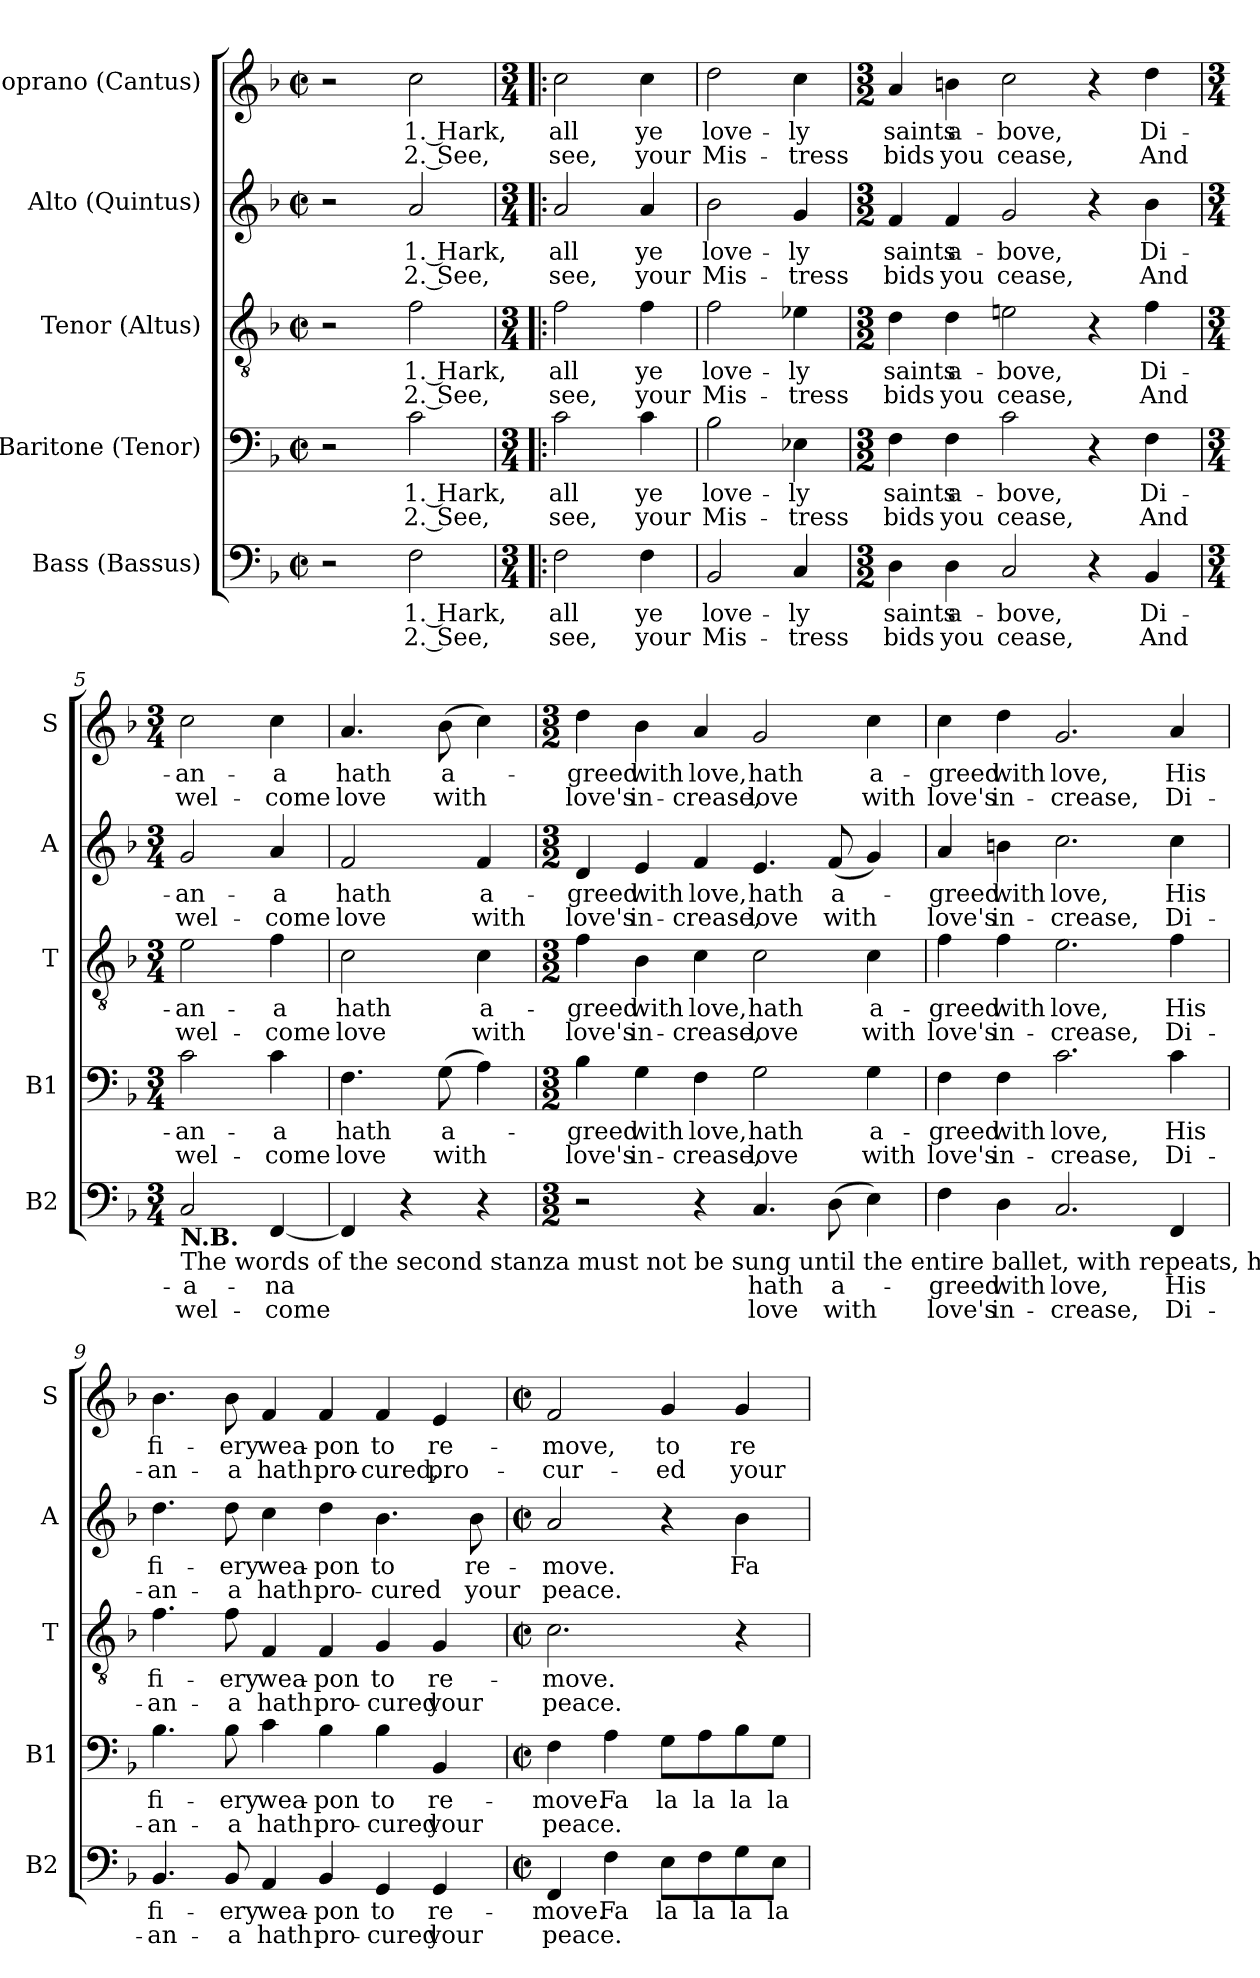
**kern	**text	**text	**kern	**text	**text	**kern	**text	**text	**kern	**text	**text	**kern	**text	**text
*part5	*part5	*part5	*part4	*part4	*part4	*part3	*part3	*part3	*part2	*part2	*part2	*part1	*part1	*part1
*staff5	*staff5	*staff5	*staff4	*staff4	*staff4	*staff3	*staff3	*staff3	*staff2	*staff2	*staff2	*staff1	*staff1	*staff1
*I"Bass (Bassus)	*	*	*I"Baritone (Tenor)	*	*	*I"Tenor (Altus)	*	*	*I"Alto (Quintus)	*	*	*I"Soprano (Cantus)	*	*
*I'B2	*	*	*I'B1	*	*	*I'T	*	*	*I'A	*	*	*I'S	*	*
*clefF4	*	*	*clefF4	*	*	*clefGv2	*	*	*clefG2	*	*	*clefG2	*	*
*k[b-]	*	*	*k[b-]	*	*	*k[b-]	*	*	*k[b-]	*	*	*k[b-]	*	*
*M2/2	*	*	*M2/2	*	*	*M2/2	*	*	*M2/2	*	*	*M2/2	*	*
*met(c|)	*	*	*met(c|)	*	*	*met(c|)	*	*	*met(c|)	*	*	*met(c|)	*	*
*MM185	*	*	*MM185	*	*	*MM185	*	*	*MM185	*	*	*MM185	*	*
=1	=1	=1	=1	=1	=1	=1	=1	=1	=1	=1	=1	=1	=1	=1
2r	.	.	2r	.	.	2r	.	.	2r	.	.	2r	.	.
!	!LO:LY:b	!LO:LY:b	!	!LO:LY:b	!LO:LY:b	!	!LO:LY:b	!LO:LY:b	!	!LO:LY:b	!LO:LY:b	!	!LO:LY:b	!LO:LY:b
2F\	1. Hark,	2. See,	2c\	1. Hark,	2. See,	2f\	1. Hark,	2. See,	2a/	1. Hark,	2. See,	2cc\	1. Hark,	2. See,
=2!|:	=2!|:	=2!|:	=2!|:	=2!|:	=2!|:	=2!|:	=2!|:	=2!|:	=2!|:	=2!|:	=2!|:	=2!|:	=2!|:	=2!|:
*M3/4	*	*	*M3/4	*	*	*M3/4	*	*	*M3/4	*	*	*M3/4	*	*
!	!LO:LY:b	!LO:LY:b	!	!LO:LY:b	!LO:LY:b	!	!LO:LY:b	!LO:LY:b	!	!LO:LY:b	!LO:LY:b	!	!LO:LY:b	!LO:LY:b
2F\	all	see,	2c\	all	see,	2f\	all	see,	2a/	all	see,	2cc\	all	see,
!	!LO:LY:b	!LO:LY:b	!	!LO:LY:b	!LO:LY:b	!	!LO:LY:b	!LO:LY:b	!	!LO:LY:b	!LO:LY:b	!	!LO:LY:b	!LO:LY:b
4F\	ye	your	4c\	ye	your	4f\	ye	your	4a/	ye	your	4cc\	ye	your
=3	=3	=3	=3	=3	=3	=3	=3	=3	=3	=3	=3	=3	=3	=3
!	!LO:LY:b	!LO:LY:b	!	!LO:LY:b	!LO:LY:b	!	!LO:LY:b	!LO:LY:b	!	!LO:LY:b	!LO:LY:b	!	!LO:LY:b	!LO:LY:b
2BB-/	love-	Mis-	2B-\	love-	Mis-	2f\	love-	Mis-	2b-\	love-	Mis-	2dd\	love-	Mis-
!	!LO:LY:b	!LO:LY:b	!	!LO:LY:b	!LO:LY:b	!	!LO:LY:b	!LO:LY:b	!	!LO:LY:b	!LO:LY:b	!	!LO:LY:b	!LO:LY:b
4C/	-ly	-tress	4E-X\	-ly	-tress	4e-X\	-ly	-tress	4g/	-ly	-tress	4cc\	-ly	-tress
=4	=4	=4	=4	=4	=4	=4	=4	=4	=4	=4	=4	=4	=4	=4
*M3/2	*	*	*M3/2	*	*	*M3/2	*	*	*M3/2	*	*	*M3/2	*	*
!	!LO:LY:b	!LO:LY:b	!	!LO:LY:b	!LO:LY:b	!	!LO:LY:b	!LO:LY:b	!	!LO:LY:b	!LO:LY:b	!	!LO:LY:b	!LO:LY:b
4D\	saints	bids	4F\	saints	bids	4d\	saints	bids	4f/	saints	bids	4a/	saints	bids
!	!LO:LY:b	!LO:LY:b	!	!LO:LY:b	!LO:LY:b	!	!LO:LY:b	!LO:LY:b	!	!LO:LY:b	!LO:LY:b	!	!LO:LY:b	!LO:LY:b
4D\	a-	you	4F\	a-	you	4d\	a-	you	4f/	a-	you	4bn\	a-	you
!	!LO:LY:b	!LO:LY:b	!	!LO:LY:b	!LO:LY:b	!	!LO:LY:b	!LO:LY:b	!	!LO:LY:b	!LO:LY:b	!	!LO:LY:b	!LO:LY:b
2C/	bove,	cease,	2c\	bove,	cease,	2eni\	bove,	cease,	2g/	bove,	cease,	2cc\	bove,	cease,
4r	.	.	4r	.	.	4r	.	.	4r	.	.	4r	.	.
!	!LO:LY:b	!LO:LY:b	!	!LO:LY:b	!LO:LY:b	!	!LO:LY:b	!LO:LY:b	!	!LO:LY:b	!LO:LY:b	!	!LO:LY:b	!LO:LY:b
4BB-/	Di-	And	4F\	Di-	And	4f\	Di-	And	4b-\	Di-	And	4dd\	Di-	And
!!LO:LB:g=z
=5	=5	=5	=5	=5	=5	=5	=5	=5	=5	=5	=5	=5	=5	=5
*M3/4	*	*	*M3/4	*	*	*M3/4	*	*	*M3/4	*	*	*M3/4	*	*
!LO:TX:b:B:t=N.B.	!	!	!	!	!	!	!	!	!	!	!	!	!	!
!LO:TX:b:t=The words of the second stanza must not be sung until the entire ballet, with repeats, has been sung to the words of the first stanza.	!	!	!	!	!	!	!	!	!	!	!	!	!	!
!	!LO:LY:b	!LO:LY:b	!	!LO:LY:b	!LO:LY:b	!	!LO:LY:b	!LO:LY:b	!	!LO:LY:b	!LO:LY:b	!	!LO:LY:b	!LO:LY:b
2C/	a-	wel-	2c\	an-	wel-	2e\	an-	wel-	2g/	an-	wel-	2cc\	an-	wel-
!	!LO:LY:b	!LO:LY:b	!	!LO:LY:b	!LO:LY:b	!	!LO:LY:b	!LO:LY:b	!	!LO:LY:b	!LO:LY:b	!	!LO:LY:b	!LO:LY:b
[4FF/	-na	-come	4c\	-a	-come	4f\	-a	-come	4a/	-a	-come	4cc\	-a	-come
=6	=6	=6	=6	=6	=6	=6	=6	=6	=6	=6	=6	=6	=6	=6
!	!	!	!	!LO:LY:b	!LO:LY:b	!	!LO:LY:b	!LO:LY:b	!	!LO:LY:b	!LO:LY:b	!	!LO:LY:b	!LO:LY:b
4FF/]	.	.	4.F\	hath	love	2c\	hath	love	2f/	hath	love	4.a/	hath	love
4r	.	.	.	.	.	.	.	.	.	.	.	.	.	.
!	!	!	!	!LO:LY:b	!LO:LY:b	!	!	!	!	!	!	!	!LO:LY:b	!LO:LY:b
.	.	.	(>8G\	a-	with	.	.	.	.	.	.	(>8b-\	a-	with
!	!	!	!	!	!	!	!LO:LY:b	!LO:LY:b	!	!LO:LY:b	!LO:LY:b	!	!	!
4r	.	.	4A\)	.	.	4c\	a-	with	4f/	-a-	with	4cc\)	.	.
=7	=7	=7	=7	=7	=7	=7	=7	=7	=7	=7	=7	=7	=7	=7
*M3/2	*	*	*M3/2	*	*	*M3/2	*	*	*M3/2	*	*	*M3/2	*	*
!	!	!	!	!LO:LY:b	!LO:LY:b	!	!LO:LY:b	!LO:LY:b	!	!LO:LY:b	!LO:LY:b	!	!LO:LY:b	!LO:LY:b
2r	.	.	4B-\	-greed	love's	4f\	greed	love's	4d/	greed	love's	4dd\	-greed	love's
!	!	!	!	!LO:LY:b	!LO:LY:b	!	!LO:LY:b	!LO:LY:b	!	!LO:LY:b	!LO:LY:b	!	!LO:LY:b	!LO:LY:b
.	.	.	4G\	with	in-	4B-\	with	in-	4e/	with	in-	4b-\	with	in-
!	!	!	!	!LO:LY:b	!LO:LY:b	!	!LO:LY:b	!LO:LY:b	!	!LO:LY:b	!LO:LY:b	!	!LO:LY:b	!LO:LY:b
4r	.	.	4F\	-love,	-crease,	4c\	love,	crease,	4f/	love,	-crease,	4a/	-love,	-crease,
!	!LO:LY:b	!LO:LY:b	!	!LO:LY:b	!LO:LY:b	!	!LO:LY:b	!LO:LY:b	!	!LO:LY:b	!LO:LY:b	!	!LO:LY:b	!LO:LY:b
4.C/	hath	love	2G\	hath	love	2c\	hath	love	4.e/	hath	love	2g/	hath	love
!	!LO:LY:b	!LO:LY:b	!	!	!	!	!	!	!	!LO:LY:b	!LO:LY:b	!	!	!
(>8D\	a-	with	.	.	.	.	.	.	(<8f/	a-	with	.	.	.
!	!	!	!	!LO:LY:b	!LO:LY:b	!	!LO:LY:b	!LO:LY:b	!	!	!	!	!LO:LY:b	!LO:LY:b
4E\)	.	.	4G\	a-	with	4c\	a-	with	4g/)	.	.	4cc\	a-	with
=8	=8	=8	=8	=8	=8	=8	=8	=8	=8	=8	=8	=8	=8	=8
!	!LO:LY:b	!LO:LY:b	!	!LO:LY:b	!LO:LY:b	!	!LO:LY:b	!LO:LY:b	!	!LO:LY:b	!LO:LY:b	!	!LO:LY:b	!LO:LY:b
4F\	-greed	love's	4F\	greed	love's	4f\	greed	love's	4a/	-greed	love's	4cc\	greed	love's
!	!LO:LY:b	!LO:LY:b	!	!LO:LY:b	!LO:LY:b	!	!LO:LY:b	!LO:LY:b	!	!LO:LY:b	!LO:LY:b	!	!LO:LY:b	!LO:LY:b
4D\	with	in-	4F\	with	in-	4f\	with	in-	4bn\	with	in-	4dd\	with	in-
!	!LO:LY:b	!LO:LY:b	!	!LO:LY:b	!LO:LY:b	!	!LO:LY:b	!LO:LY:b	!	!LO:LY:b	!LO:LY:b	!	!LO:LY:b	!LO:LY:b
2.C/	-love,	-crease,	2.c\	-love,	-crease,	2.e\	-love,	-crease,	2.cc\	-love,	-crease,	2.g/	-love,	-crease,
!	!LO:LY:b	!LO:LY:b	!	!LO:LY:b	!LO:LY:b	!	!LO:LY:b	!LO:LY:b	!	!LO:LY:b	!LO:LY:b	!	!LO:LY:b	!LO:LY:b
4FF/	His	Di-	4c\	His	Di-	4f\	His	Di-	4cc\	His	Di-	4a/	His	Di-
!!LO:PB:g=z
=9	=9	=9	=9	=9	=9	=9	=9	=9	=9	=9	=9	=9	=9	=9
!	!LO:LY:b	!LO:LY:b	!	!LO:LY:b	!LO:LY:b	!	!LO:LY:b	!LO:LY:b	!	!LO:LY:b	!LO:LY:b	!	!LO:LY:b	!LO:LY:b
4.BB-/	-fi-	-an-	4.B-\	-fi-	-an-	4.f\	-fi-	-an-	4.dd\	-fi-	-an-	4.b-i\	-fi-	-an-
!	!LO:LY:b	!LO:LY:b	!	!LO:LY:b	!LO:LY:b	!	!LO:LY:b	!LO:LY:b	!	!LO:LY:b	!LO:LY:b	!	!LO:LY:b	!LO:LY:b
8BB-/	-ery	-a	8B-\	-ery	-a	8f\	-ery	-a	8dd\	-ery	-a	8b-\	-ery	-a
!	!LO:LY:b	!LO:LY:b	!	!LO:LY:b	!LO:LY:b	!	!LO:LY:b	!LO:LY:b	!	!LO:LY:b	!LO:LY:b	!	!LO:LY:b	!LO:LY:b
4AA/	wea-	hath	4c\	wea-	hath	4F/	wea-	hath	4cc\	wea-	hath	4f/	wea-	hath
!	!LO:LY:b	!LO:LY:b	!	!LO:LY:b	!LO:LY:b	!	!LO:LY:b	!LO:LY:b	!	!LO:LY:b	!LO:LY:b	!	!LO:LY:b	!LO:LY:b
4BB-/	pon	pro-	4B-\	pon	pro-	4F/	pon	pro-	4dd\	pon	pro-	4f/	pon	pro-
!	!LO:LY:b	!LO:LY:b	!	!LO:LY:b	!LO:LY:b	!	!LO:LY:b	!LO:LY:b	!	!LO:LY:b	!LO:LY:b	!	!LO:LY:b	!LO:LY:b
4GG/	-to	-cured	4B-\	-to	-cured	4G/	-to	-cured	4.b-i\	-to	-cured	4f/	-to	-cured,
!	!LO:LY:b	!LO:LY:b	!	!LO:LY:b	!LO:LY:b	!	!LO:LY:b	!LO:LY:b	!	!	!	!	!LO:LY:b	!LO:LY:b
4GG/	re-	your	4BB-/	re-	your	4G/	re-	your	.	.	.	4e/	re-	pro-
!	!	!	!	!	!	!	!	!	!	!LO:LY:b	!LO:LY:b	!	!	!
.	.	.	.	.	.	.	.	.	8b-\	re-	your	.	.	.
=10	=10	=10	=10	=10	=10	=10	=10	=10	=10	=10	=10	=10	=10	=10
*M2/2	*	*	*M2/2	*	*	*M2/2	*	*	*M2/2	*	*	*M2/2	*	*
*met(c|)	*	*	*met(c|)	*	*	*met(c|)	*	*	*met(c|)	*	*	*met(c|)	*	*
!	!LO:LY:b	!LO:LY:b	!	!LO:LY:b	!LO:LY:b	!	!LO:LY:b	!LO:LY:b	!	!LO:LY:b	!LO:LY:b	!	!LO:LY:b	!LO:LY:b
4FF/	move.	peace.	4F\	move.	peace.	2.c\	move.	peace.	2a/	move.	peace.	2f/	move,	-cur-
!	!LO:LY:b	!	!	!LO:LY:b	!	!	!	!	!	!	!	!	!	!
4F\	Fa	.	4A\	Fa	.	.	.	.	.	.	.	.	.	.
!	!LO:LY:b	!	!	!LO:LY:b	!	!	!	!	!	!	!	!	!LO:LY:b	!LO:LY:b
8E\L	la	.	8G\L	la	.	.	.	.	4r	.	.	4g/	-to	-ed
!	!LO:LY:b	!	!	!LO:LY:b	!	!	!	!	!	!	!	!	!	!
8F\	la	.	8A\	la	.	.	.	.	.	.	.	.	.	.
!	!LO:LY:b	!	!	!LO:LY:b	!	!	!	!	!	!LO:LY:b	!	!	!LO:LY:b	!LO:LY:b
8G\	la	.	8B-\	la	.	4r	.	.	4b-\	Fa	.	4g/	re-	your
!	!LO:LY:b	!	!	!LO:LY:b	!	!	!	!	!	!	!	!	!	!
8E\J	la	.	8G\J	la	.	.	.	.	.	.	.	.	.	.
=	=	=	=	=	=	=	=	=	=	=	=	=	=	=
*-	*-	*-	*-	*-	*-	*-	*-	*-	*-	*-	*-	*-	*-	*-
